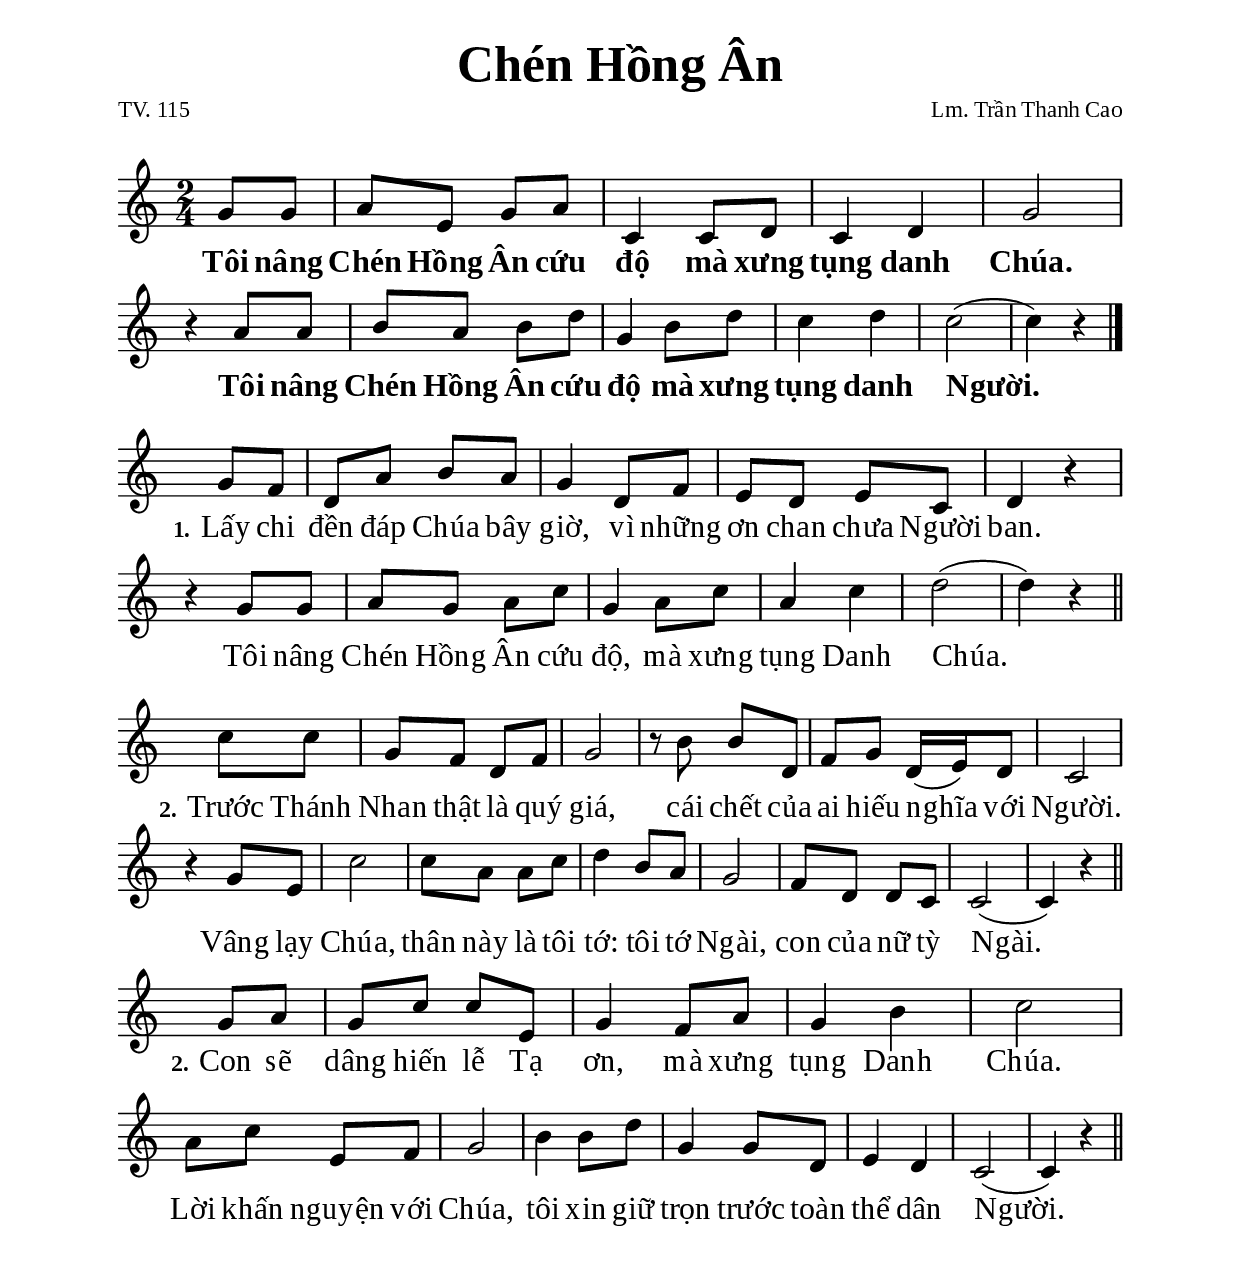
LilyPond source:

% Cài đặt chung
\version "2.20.0"
\include "english.ly"

\header {
  title = \markup { \fontsize #3 "Chén Hồng Ân" }
  poet = "TV. 115"
  composer = "Lm. Trần Thanh Cao"
  arranger = " "
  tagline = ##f
}

\paper {
  #(set-paper-size "a4")
  top-margin = 10\mm
  bottom-margin = 10\mm
  left-margin = 20\mm
  right-margin = 20\mm
  indent = #0
  #(define fonts
    (make-pango-font-tree
      "Liberation Serif"
      "Liberation Serif"
      "Liberation Serif"
      (/ 20 20)))
  page-count = #1
}

% Nhạc điệp khúc
nhacDiepKhuc = \relative c'' {
  \partial 4 g8 g |
  a e g a |
  c,4 c8 d |
  c4 d |
  g2 |
  r4 a8 a |
  b a b d |
  g,4 b8 d |
  c4 d |
  c2 ( |
  c4) r \bar "|."
}

% Nhạc phiên khúc
nhacPhienKhucMot = \relative c'' {
  \partial 4 g8 f |
  d a' b a |
  g4 d8 f |
  e d e c |
  d4 r |
  r g8 g |
  a g a c |
  g4 a8 c |
  a4 c |
  d2 ( |
  d4) r \bar "||"
}

nhacPhienKhucHai = \relative c'' {
  \partial 4 c8 c |
  g f d f |
  g2 |
  r8 b b d, |
  f g d16 (e) d8 |
  c2 |
  r4 g'8 e |
  c'2 |
  c8 a a c |
  d4 b8 a |
  g2 |
  f8 d d c |
  c2 ( |
  c4) r \bar "||"
}

nhacPhienKhucBa = \relative c'' {
  \partial 4 g8 a |
  g c c e, |
  g4 f8 a |
  g4 b |
  c2 |
  a8 c e, f |
  g2 |
  b4 b8 d |
  g,4 g8 d |
  e4 d |
  c2 ( |
  c4) r \bar "||"
}

% Lời điệp khúc
loiDiepKhuc = \lyricmode {
  Tôi nâng Chén Hồng Ân cứu độ mà xưng tụng danh Chúa.
  Tôi nâng Chén Hồng Ân  cứu độ mà xưng tụng danh Người.
}

% Lời phiên khúc
loiPhienKhucMot = \lyricmode {
  \set stanza = #"1."
  Lấy chi đền đáp Chúa bây giờ,
  vì những ơn chan chưa Người ban.
  Tôi nâng Chén Hồng Ân cứu độ, mà xưng tụng Danh Chúa.
}

loiPhienKhucHai = \lyricmode {
  \set stanza = #"2."
  Trước Thánh Nhan thật là quý giá,
  cái chết của ai hiếu nghĩa với Người.
  Vâng lạy Chúa, thân này là tôi tớ:
  tôi tớ Ngài, con của nữ tỳ Ngài.
}

loiPhienKhucBa = \lyricmode {
  \set stanza = #"2."
  Con sẽ dâng hiến lễ Tạ ơn, mà xưng tụng Danh Chúa.
  Lời khấn nguyện với Chúa,
  tôi xin giữ trọn trước toàn thể dân Người.
}


% Dàn trang
\score {
  \new ChoirStaff <<
    \new Staff = diepKhuc \with {
        \consists "Merge_rests_engraver"
        \magnifyStaff #(magstep +1)
      }
      <<
      \new Voice = beSop {
        \key c \major \time 2/4 \stemNeutral \nhacDiepKhuc
      }
    >>
    \new Lyrics \lyricsto beSop \loiDiepKhuc
  >>
  \layout {
    \override Lyrics.LyricText.font-series = #'bold
    \override Lyrics.LyricText.font-size = #+3
    \override Lyrics.LyricSpace.minimum-distance = #0.5
    \override Score.BarNumber.break-visibility = ##(#f #f #f)
    \override Score.SpacingSpanner.uniform-stretching = ##t
  }
}

\score {
  \new ChoirStaff <<
    \new Staff = phienKhuc \with {
        \magnifyStaff #(magstep +1)
      }
      <<
      \new Voice = beSop {
        \key c \major \time 2/4 \nhacPhienKhucMot
      }
    >>
    \new Lyrics \lyricsto beSop \loiPhienKhucMot
  >>
  \layout {
    \override Staff.TimeSignature.transparent = ##t
    \override Lyrics.LyricText.font-size = #+3
    \override Lyrics.LyricSpace.minimum-distance = #0.5
    \override Score.BarNumber.break-visibility = ##(#f #f #f)
    \override Score.SpacingSpanner.uniform-stretching = ##t
  } 
}

\score {
  \new ChoirStaff <<
    \new Staff = phienKhuc \with {
        \magnifyStaff #(magstep +1)
      }
      <<
      \new Voice = beSop {
        \key c \major \time 2/4 \nhacPhienKhucHai
      }
    >>
    \new Lyrics \lyricsto beSop \loiPhienKhucHai
  >>
  \layout {
    \override Staff.TimeSignature.transparent = ##t
    \override Lyrics.LyricText.font-size = #+3
    \override Lyrics.LyricSpace.minimum-distance = #0.5
    \override Score.BarNumber.break-visibility = ##(#f #f #f)
    \override Score.SpacingSpanner.uniform-stretching = ##t
  } 
}

\score {
  \new ChoirStaff <<
    \new Staff = phienKhuc \with {
        \magnifyStaff #(magstep +1)
      }
      <<
      \new Voice = beSop {
        \key c \major \time 2/4 \nhacPhienKhucBa
      }
    >>
    \new Lyrics \lyricsto beSop \loiPhienKhucBa
  >>
  \layout {
    \override Staff.TimeSignature.transparent = ##t
    \override Lyrics.LyricText.font-size = #+3
    \override Lyrics.LyricSpace.minimum-distance = #0.5
    \override Score.BarNumber.break-visibility = ##(#f #f #f)
    \override Score.SpacingSpanner.uniform-stretching = ##t
  } 
}
